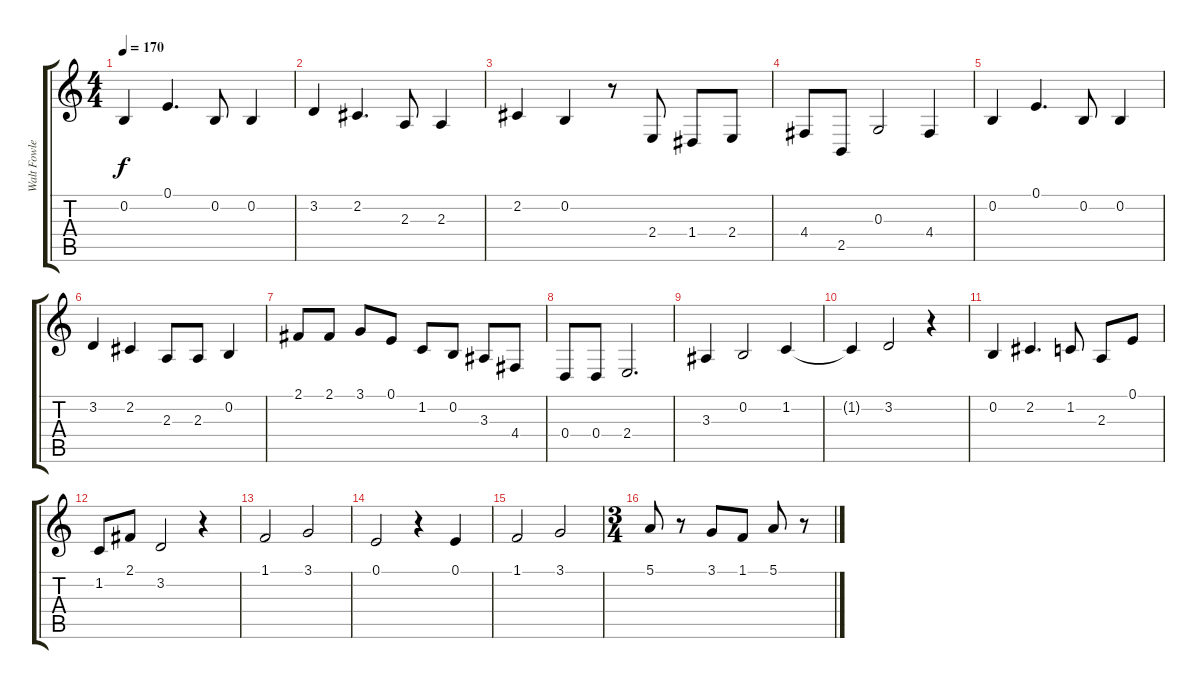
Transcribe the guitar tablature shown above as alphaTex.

\track ("Walt Fowler - Trumpet" "Walt Fowle") {instrument trumpet}
\staff {score tabs}
\tuning (E4 B3 G3 D3 A2 E2) {hide}
\ts (4 4)
\tempo 170
\clef g2
\ks c
0.2.4{dy f} 0.1.4{d} 0.2.8 0.2.4 |
3.2.4 2.2.4{d} 2.3.8 2.3.4 |
2.2.4 0.2.4 r.8 2.4.8 1.4.8 2.4.8 |
4.4.8 2.5.8 0.3.2 4.4.4 |
0.2.4 0.1.4{d} 0.2.8 0.2.4 |
3.2.4 2.2.4 2.3.8 2.3.8 0.2.4 |
2.1.8 2.1.8 3.1.8 0.1.8 1.2.8 0.2.8 3.3.8 4.4.8 |
0.4.8 0.4.8 2.4.2{d} |
3.3.4 0.2.2 1.2.4 |
1.2{t}.4 3.2.2 r.4 |
0.2.4 2.2.4{d} 1.2.8 2.3.8 0.1.8 |
1.2.8 2.1.8 3.2.2 r.4 |
1.1.2 3.1.2 |
0.1.2 r.4 0.1.4 |
1.1.2 3.1.2 |
\ts (3 4)
5.1.8 r.8 3.1.8 1.1.8 5.1.8 r.8
